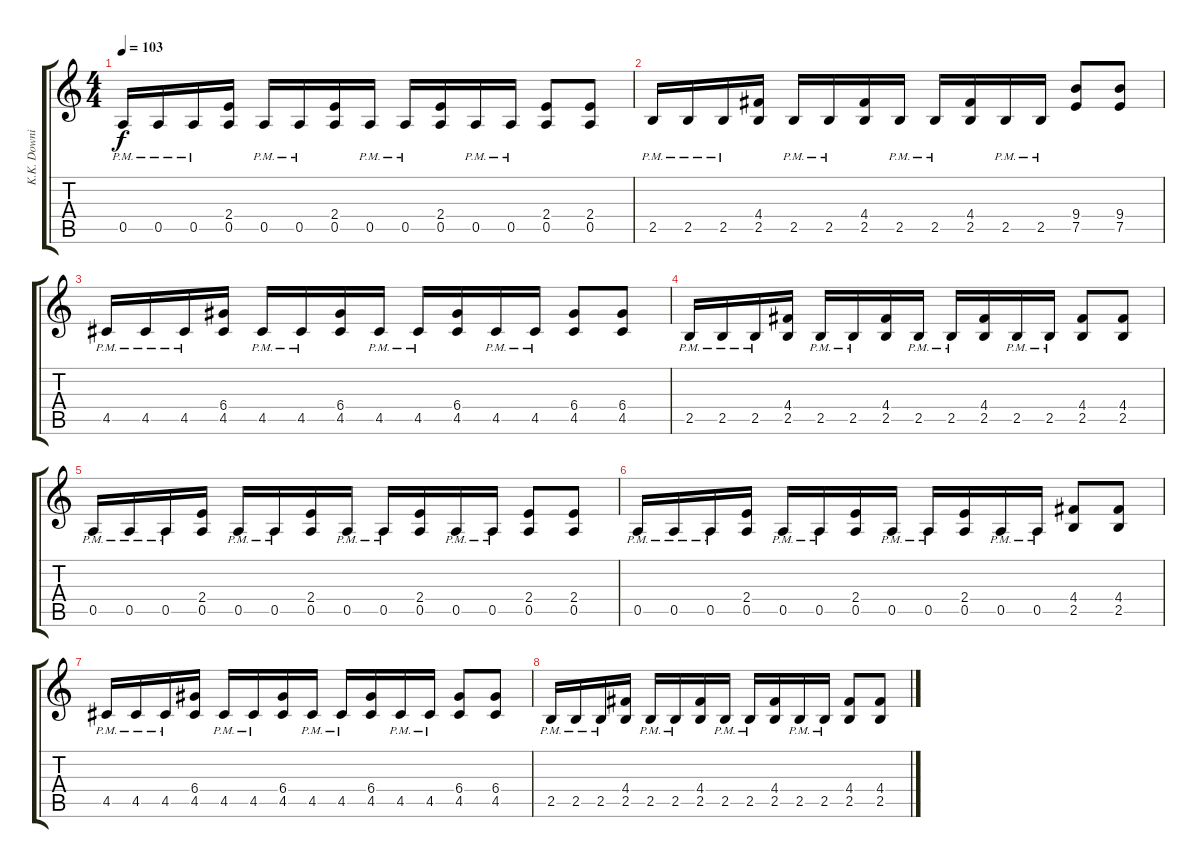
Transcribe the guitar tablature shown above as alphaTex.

\track ("K.K. Downing" "K.K. Downi") {instrument distortionguitar}
\staff {score tabs}
\tuning (E4 B3 G3 D3 A2 E2) {hide}
\ts (4 4)
\tempo 103
\clef g2
\ks c
0.5{pm}.16{dy f} 0.5{pm}.16 0.5{pm}.16 (2.4 0.5).16 0.5{pm}.16 0.5{pm}.16 (2.4 0.5).16 0.5{pm}.16 0.5{pm}.16 (2.4 0.5).16 0.5{pm}.16 0.5{pm}.16 (2.4 0.5).8 (2.4 0.5).8 |
2.5{pm}.16 2.5{pm}.16 2.5{pm}.16 (4.4 2.5).16 2.5{pm}.16 2.5{pm}.16 (4.4 2.5).16 2.5{pm}.16 2.5{pm}.16 (4.4 2.5).16 2.5{pm}.16 2.5{pm}.16 (9.4 7.5).8 (9.4 7.5).8 |
4.5{pm}.16 4.5{pm}.16 4.5{pm}.16 (6.4 4.5).16 4.5{pm}.16 4.5{pm}.16 (6.4 4.5).16 4.5{pm}.16 4.5{pm}.16 (6.4 4.5).16 4.5{pm}.16 4.5{pm}.16 (6.4 4.5).8 (6.4 4.5).8 |
2.5{pm}.16 2.5{pm}.16 2.5{pm}.16 (4.4 2.5).16 2.5{pm}.16 2.5{pm}.16 (4.4 2.5).16 2.5{pm}.16 2.5{pm}.16 (4.4 2.5).16 2.5{pm}.16 2.5{pm}.16 (4.4 2.5).8 (4.4 2.5).8 |
0.5{pm}.16 0.5{pm}.16 0.5{pm}.16 (2.4 0.5).16 0.5{pm}.16 0.5{pm}.16 (2.4 0.5).16 0.5{pm}.16 0.5{pm}.16 (2.4 0.5).16 0.5{pm}.16 0.5{pm}.16 (2.4 0.5).8 (2.4 0.5).8 |
0.5{pm}.16 0.5{pm}.16 0.5{pm}.16 (2.4 0.5).16 0.5{pm}.16 0.5{pm}.16 (2.4 0.5).16 0.5{pm}.16 0.5{pm}.16 (2.4 0.5).16 0.5{pm}.16 0.5{pm}.16 (4.4 2.5).8 (4.4 2.5).8 |
4.5{pm}.16 4.5{pm}.16 4.5{pm}.16 (6.4 4.5).16 4.5{pm}.16 4.5{pm}.16 (6.4 4.5).16 4.5{pm}.16 4.5{pm}.16 (6.4 4.5).16 4.5{pm}.16 4.5{pm}.16 (6.4 4.5).8 (6.4 4.5).8 |
2.5{pm}.16 2.5{pm}.16 2.5{pm}.16 (4.4 2.5).16 2.5{pm}.16 2.5{pm}.16 (4.4 2.5).16 2.5{pm}.16 2.5{pm}.16 (4.4 2.5).16 2.5{pm}.16 2.5{pm}.16 (4.4 2.5).8 (4.4 2.5).8
